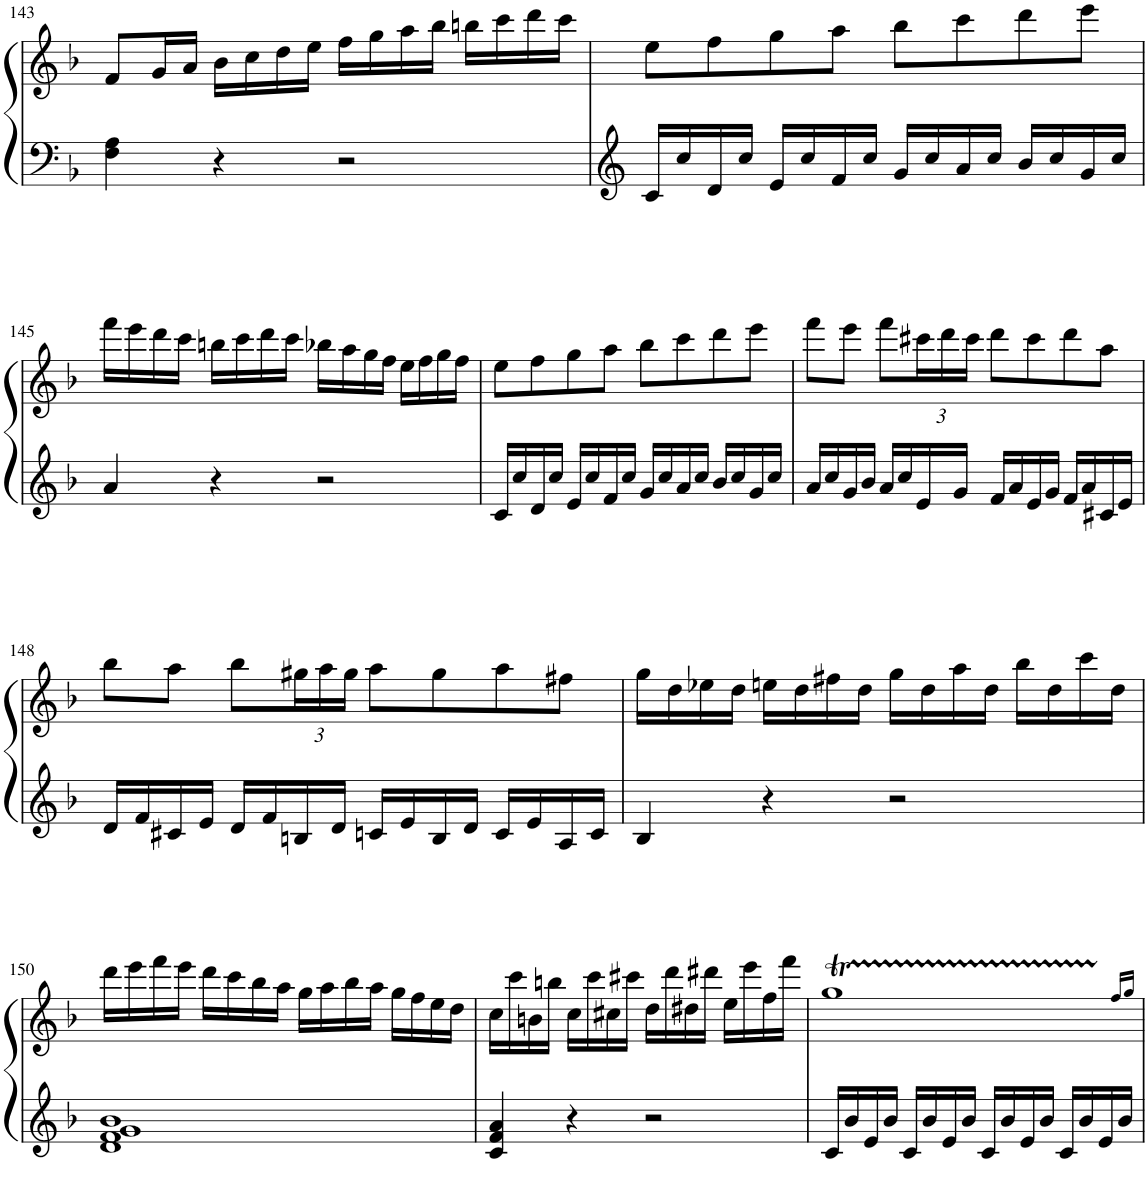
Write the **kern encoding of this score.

**kern	**kern
*part1	*part1
*staff2	*staff1
*I"ピアノ	*
!!LO:PB:g=z
*clefF4	*clefG2
*k[b-]	*k[b-]
*M4/4	*M4/4
*met(c)	*met(c)
=143	=143
4F\ 4A\	8f/L
.	16g/L
.	16a/JJ
4r	16b-\LL
.	16cc\
.	16dd\
.	16ee\JJ
2r	16ff\LL
.	16gg\
.	16aa\
.	16bb-\JJ
.	16bbn\LL
.	16ccc\
.	16ddd\
.	16ccc\JJ
=144	=144
16c/LL	8ee\L
16cc/	.
16d/	8ff\
16cc/JJ	.
16e/LL	8gg\
16cc/	.
16f/	8aa\J
16cc/JJ	.
16g/LL	8bb-\L
16cc/	.
16a/	8ccc\
16cc/JJ	.
16b-/LL	8ddd\
16cc/	.
16g/	8eee\J
16cc/JJ	.
!!LO:LB:g=z
=145	=145
4a/	16fff\LL
.	16eee\
.	16ddd\
.	16ccc\JJ
4r	16bbn\LL
.	16ccc\
.	16ddd\
.	16ccc\JJ
2r	16bb-X\LL
.	16aa\
.	16gg\
.	16ff\JJ
.	16ee\LL
.	16ff\
.	16gg\
.	16ff\JJ
=146	=146
16c/LL	8ee\L
16cc/	.
16d/	8ff\
16cc/JJ	.
16e/LL	8gg\
16cc/	.
16f/	8aa\J
16cc/JJ	.
16g/LL	8bb-\L
16cc/	.
16a/	8ccc\
16cc/JJ	.
16b-/LL	8ddd\
16cc/	.
16g/	8eee\J
16cc/JJ	.
=147	=147
16a/LL	8fff\L
16cc/	.
16g/	8eee\J
16b-/JJ	.
16a/LL	8fff\L
16cc/	.
*	*Xbrackettup
16e/	24ccc#X\L
.	24ddd\
16g/JJ	.
.	24ccc#\JJ
16f/LL	8ddd\L
16a/	.
16e/	8ccc#\
16g/JJ	.
16f/LL	8ddd\
16a/	.
16c#X/	8aa\J
16e/JJ	.
!!LO:LB:g=z
=148	=148
16d/LL	8bb-\L
16f/	.
16c#X/	8aa\J
16e/JJ	.
16d/LL	8bb-\L
16f/	.
16Bn/	24gg#X\L
.	24aa\
16d/JJ	.
.	24gg#\JJ
16cn/LL	8aa\L
16e/	.
16B/	8gg#\
16d/JJ	.
16c/LL	8aa\
16e/	.
16A/	8ff#X\J
16c/JJ	.
=149	=149
4B-/	16gg\LL
.	16dd\
.	16ee-X\
.	16dd\JJ
4r	16een\LL
.	16dd\
.	16ff#X\
.	16dd\JJ
2r	16gg\LL
.	16dd\
.	16aa\
.	16dd\JJ
.	16bb-\LL
.	16dd\
.	16ccc\
.	16dd\JJ
!!LO:LB:g=z
=150	=150
1d 1f 1g 1b-	16ddd\LL
.	16eee\
.	16fff\
.	16eee\JJ
.	16ddd\LL
.	16ccc\
.	16bb-\
.	16aa\JJ
.	16gg\LL
.	16aa\
.	16bb-\
.	16aa\JJ
.	16gg\LL
.	16ff\
.	16ee\
.	16dd\JJ
=151	=151
4c/ 4f/ 4a/	16cc\LL
.	16ccc\
.	16bn\
.	16bbn\JJ
4r	16cc\LL
.	16ccc\
.	16cc#X\
.	16ccc#X\JJ
2r	16dd\LL
.	16ddd\
.	16dd#X\
.	16ddd#X\JJ
.	16ee\LL
.	16eee\
.	16ff\
.	16fff\JJ
=152	=152
16c/LL	1ggT
16b-/	.
16e/	.
16b-/JJ	.
16c/LL	.
16b-/	.
16e/	.
16b-/JJ	.
16c/LL	.
16b-/	.
16e/	.
16b-/JJ	.
16c/LL	.
16b-/	.
16e/	.
16b-/JJ	.
.	16qff/LL
.	16qgg/JJ
=	=
*-	*-
